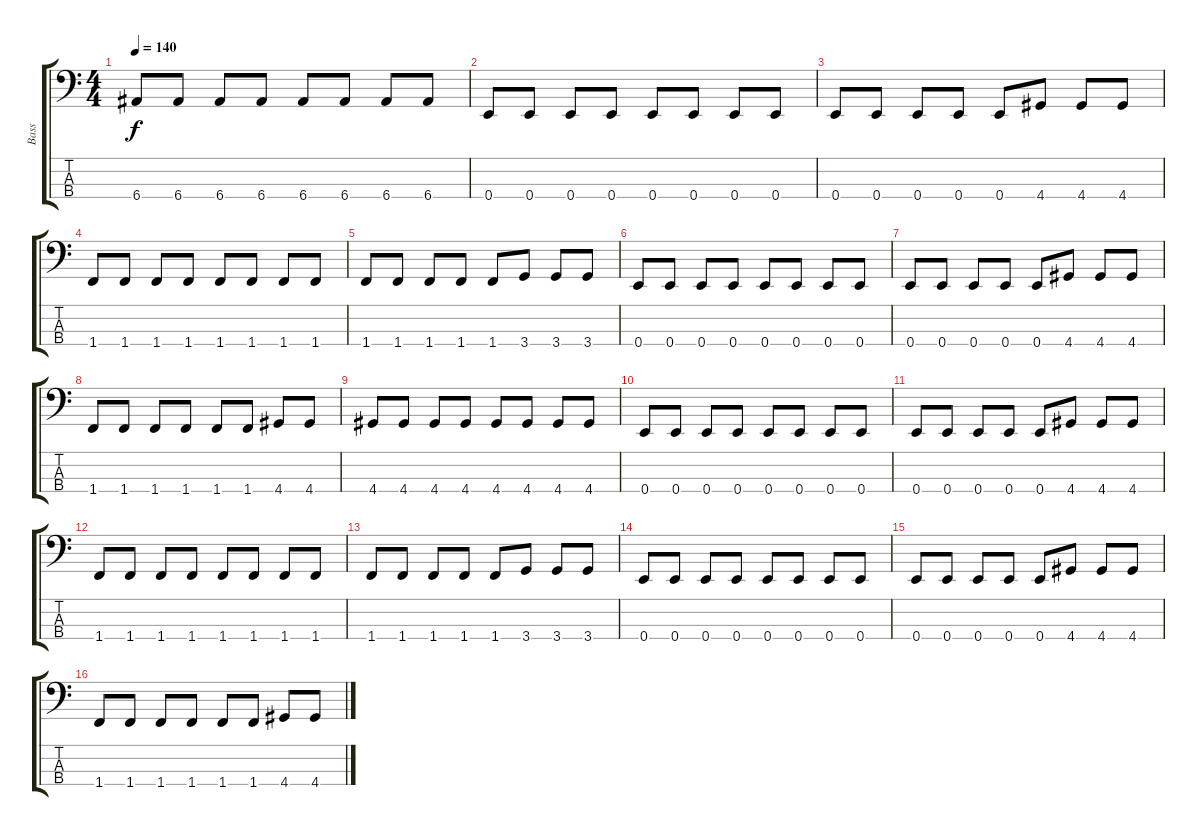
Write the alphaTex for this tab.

\track ("Bass" "Bass") {instrument electricbasspick}
\staff {score tabs}
\tuning (G2 D2 A1 E1) {hide}
\ts (4 4)
\tempo 140
\clef f4
\ks c
6.4.8{dy f} 6.4.8 6.4.8 6.4.8 6.4.8 6.4.8 6.4.8 6.4.8 |
0.4.8 0.4.8 0.4.8 0.4.8 0.4.8 0.4.8 0.4.8 0.4.8 |
0.4.8 0.4.8 0.4.8 0.4.8 0.4.8 4.4.8 4.4.8 4.4.8 |
1.4.8 1.4.8 1.4.8 1.4.8 1.4.8 1.4.8 1.4.8 1.4.8 |
1.4.8 1.4.8 1.4.8 1.4.8 1.4.8 3.4.8 3.4.8 3.4.8 |
0.4.8 0.4.8 0.4.8 0.4.8 0.4.8 0.4.8 0.4.8 0.4.8 |
0.4.8 0.4.8 0.4.8 0.4.8 0.4.8 4.4.8 4.4.8 4.4.8 |
1.4.8 1.4.8 1.4.8 1.4.8 1.4.8 1.4.8 4.4.8 4.4.8 |
4.4.8 4.4.8 4.4.8 4.4.8 4.4.8 4.4.8 4.4.8 4.4.8 |
0.4.8 0.4.8 0.4.8 0.4.8 0.4.8 0.4.8 0.4.8 0.4.8 |
0.4.8 0.4.8 0.4.8 0.4.8 0.4.8 4.4.8 4.4.8 4.4.8 |
1.4.8 1.4.8 1.4.8 1.4.8 1.4.8 1.4.8 1.4.8 1.4.8 |
1.4.8 1.4.8 1.4.8 1.4.8 1.4.8 3.4.8 3.4.8 3.4.8 |
0.4.8 0.4.8 0.4.8 0.4.8 0.4.8 0.4.8 0.4.8 0.4.8 |
0.4.8 0.4.8 0.4.8 0.4.8 0.4.8 4.4.8 4.4.8 4.4.8 |
1.4.8 1.4.8 1.4.8 1.4.8 1.4.8 1.4.8 4.4.8 4.4.8
